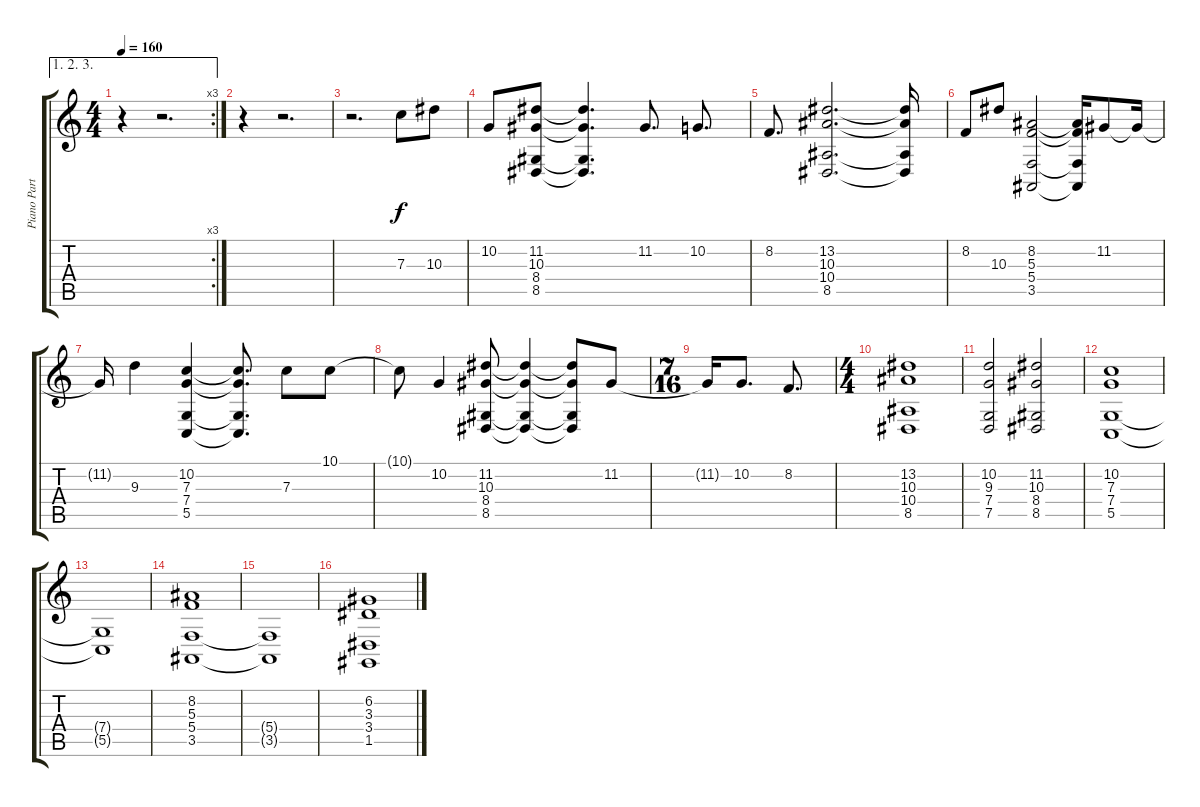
\track ("Piano Part" "Piano Part") {instrument brightacousticpiano}
\staff {score tabs}
\tuning (D4 A3 F4 C3 G2 C2) {hide}
\ae (1 2 3)
\rc 3
\ts (4 4)
\tempo 160
\clef g2
\ks c
r.4{dy f} r.2{d} |
r.4 r.2{d} |
r.2{d} 7.3.8 10.3.8 |
10.2.8 (11.2 10.3 8.4 8.5).8 (11.2{t} 10.3{t} 8.4{t} 8.5{t}).4{d} 11.2.8{d} 10.2.8{d} |
8.2.8{d} (13.2 10.3 10.4 8.5).2{d} (13.2{t} 10.3{t} 10.4{t} 8.5{t}).16 |
8.2.8 10.3.8 (8.2 5.3 5.4 3.5).2 (8.2{t} 5.3{t} 5.4{t} 3.5{t}).16 11.2.8 11.2{t}.16 |
11.2{t}.16 9.3.4 (10.2 7.3 7.4 5.5).4 (10.2{t} 7.3{t} 7.4{t} 5.5{t}).8{d} 7.3.8 10.1.8 |
10.1{t}.8 10.2.4 (11.2 10.3 8.4 8.5).8 (11.2{t} 10.3{t} 8.4{t} 8.5{t}).4 (11.2{t} 10.3{t} 8.4{t} 8.5{t}).8 11.2.8 |
\ts (7 16)
11.2{t}.16 10.2.8{d} 8.2.8{d} |
\ts (4 4)
(13.2 10.3 10.4 8.5).1 |
(10.2 9.3 7.4 7.5).2 (11.2 10.3 8.4 8.5).2 |
(10.2 7.3 7.4 5.5).1 |
(7.4{t} 5.5{t}).1 |
(8.2 5.3 5.4 3.5).1 |
(5.4{t} 3.5{t}).1 |
(6.2 3.3 3.4 1.5).1
